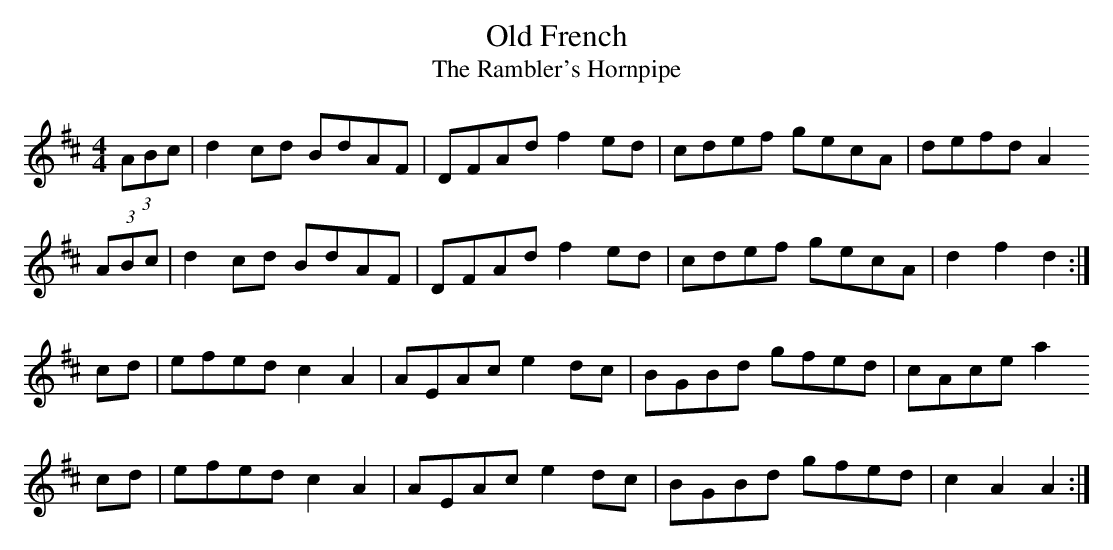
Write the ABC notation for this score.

X:1
T:Old French
T:The Rambler's Hornpipe
M:4/4
L:1/8
K:D
(3ABc | d2 cd BdAF | DFAd f2 ed | cdef gecA | defd  A2
(3ABc | d2 cd BdAF | DFAd f2 ed | cdef gecA | d2 f2 d2 :|
cd | efed  c2 A2 | AEAc e2 dc | BGBd gfed | cAce  a2
cd | efed  c2 A2 | AEAc e2 dc | BGBd gfed | c2 A2 A2 :|]
